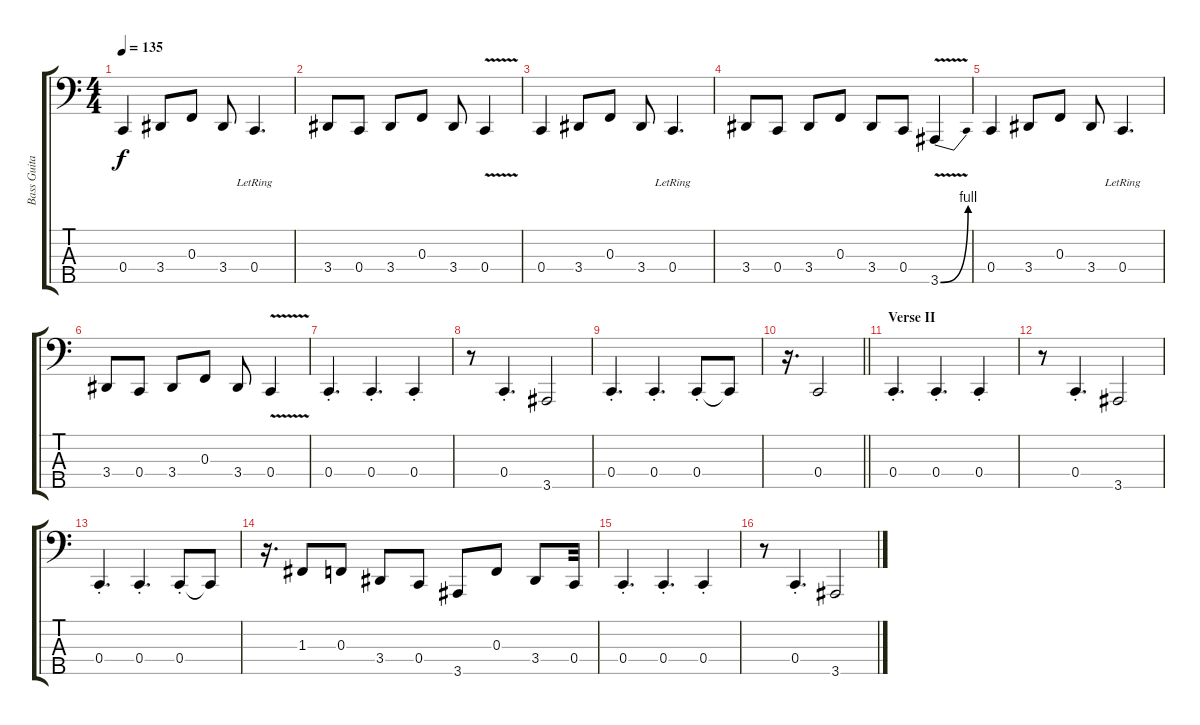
\track ("Bass Guitar" "Bass Guita") {instrument electricbassfinger}
\staff {score tabs}
\tuning (Eb2 Bb1 F1 C1 G0) {hide}
\ts (4 4)
\tempo 135
\clef f4
\ks c
0.4.4{dy f} 3.4.8 0.3.8 3.4.8 0.4{lr}.4{d} |
3.4.8 0.4.8 3.4.8 0.3.8 3.4.8 0.4{v}.4 |
0.4.4 3.4.8 0.3.8 3.4.8 0.4{lr}.4{d} |
3.4.8 0.4.8 3.4.8 0.3.8 3.4.8 0.4.8 3.5{be (bend 0 0 60 4) v}.4 |
0.4.4 3.4.8 0.3.8 3.4.8 0.4{lr}.4{d} |
3.4.8 0.4.8 3.4.8 0.3.8 3.4.8 0.4{v}.4 |
0.4{st}.4{d} 0.4{st}.4{d} 0.4{st}.4 |
r.8 0.4{st}.4{d} 3.5.2 |
0.4{st}.4{d} 0.4{st}.4{d} 0.4{st}.8 0.4{t}.8 |
\barLineRight lightlight
r.16{d} 0.4.2 |
\section ("" "Verse II")
0.4{st}.4{d} 0.4{st}.4{d} 0.4{st}.4 |
r.8 0.4{st}.4{d} 3.5.2 |
0.4{st}.4{d} 0.4{st}.4{d} 0.4{st}.8 0.4{t}.8 |
r.16{d} 1.3.8 0.3.8 3.4.8 0.4.8 3.5.8 0.3.8 3.4.8 0.4.32 |
0.4{st}.4{d} 0.4{st}.4{d} 0.4{st}.4 |
r.8 0.4{st}.4{d} 3.5.2
